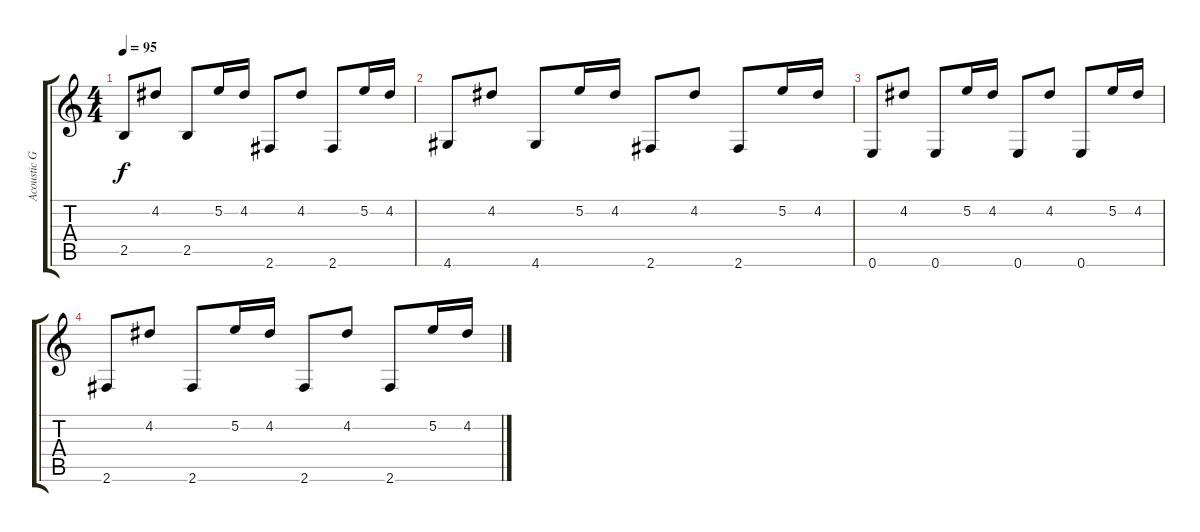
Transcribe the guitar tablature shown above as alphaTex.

\track ("Acoustic Guitar" "Acoustic G") {instrument acousticguitarsteel}
\staff {score tabs}
\tuning (E4 B3 G3 D3 A2 E2) {hide}
\ts (4 4)
\tempo 95
\clef g2
\ks c
2.5.8{dy f} 4.2.8 2.5.8 5.2.16 4.2.16 2.6.8 4.2.8 2.6.8 5.2.16 4.2.16 |
4.6.8 4.2.8 4.6.8 5.2.16 4.2.16 2.6.8 4.2.8 2.6.8 5.2.16 4.2.16 |
0.6.8 4.2.8 0.6.8 5.2.16 4.2.16 0.6.8 4.2.8 0.6.8 5.2.16 4.2.16 |
2.6.8 4.2.8 2.6.8 5.2.16 4.2.16 2.6.8 4.2.8 2.6.8 5.2.16 4.2.16
